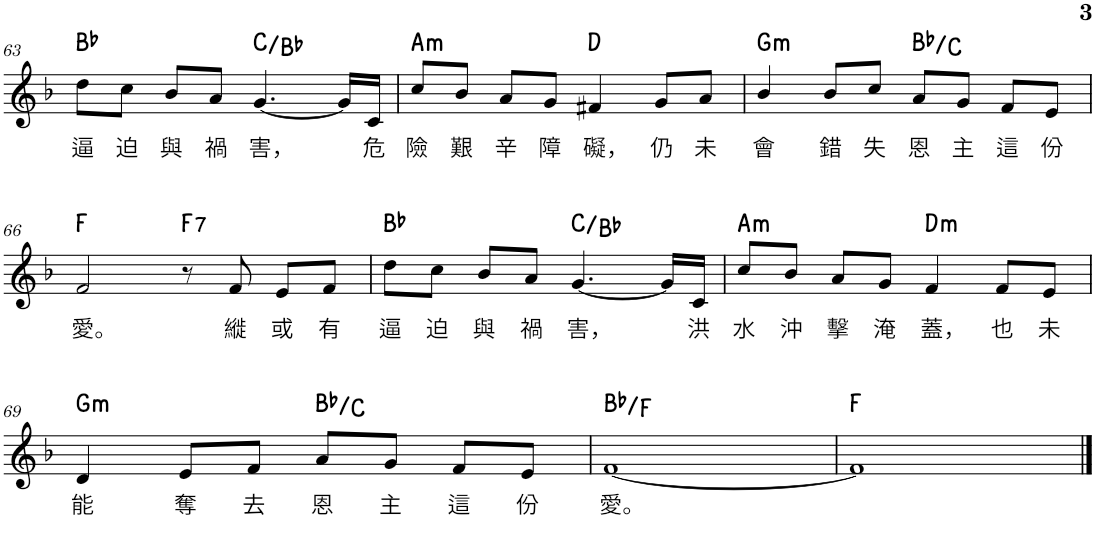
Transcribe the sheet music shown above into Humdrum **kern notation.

**kern	**text	**harte
*part1	*part1	*part1
*staff1	*staff1	*
*I"Piano	*	*
*I'Pno.	*	*
!!LO:PB:g=z
*clefG2	*	*
*k[b-]	*	*
*M4/4	*	*
=63	=63	=63
!	!LO:LY:b	!
8dd\L	逼	Bb:maj
!	!LO:LY:b	!
8cc\J	迫	.
!	!LO:LY:b	!
8b-/L	與	.
!	!LO:LY:b	!
8a/J	禍	.
!	!LO:LY:b	!
[4.g/	害，	C:maj/b7
16g/LL]	.	.
!	!LO:LY:b	!
16c/JJ	危	.
=64	=64	=64
!	!LO:LY:b	!LO:H:kt=m
8cc/L	險	A:min
!	!LO:LY:b	!
8b-/J	艱	.
!	!LO:LY:b	!
8a/L	辛	.
!	!LO:LY:b	!
8g/J	障	.
!	!LO:LY:b	!
4f#X/	礙，	D:maj
!	!LO:LY:b	!
8g/L	仍	.
!	!LO:LY:b	!
8a/J	未	.
=65	=65	=65
!	!LO:LY:b	!LO:H:kt=m
4b-/	會	G:min
!	!LO:LY:b	!
8b-/L	錯	.
!	!LO:LY:b	!
8cc/J	失	.
!	!LO:LY:b	!
8a/L	恩	Bb:maj/2
!	!LO:LY:b	!
8g/J	主	.
!	!LO:LY:b	!
8f/L	這	.
!	!LO:LY:b	!
8e/J	份	.
!!LO:LB:g=z
=66	=66	=66
!	!LO:LY:b	!
2f/	愛。	F:maj
!	!	!LO:H:kt=7
8r	.	F:7
!	!LO:LY:b	!
8f/	縰	.
!	!LO:LY:b	!
8e/L	或	.
!	!LO:LY:b	!
8f/J	有	.
=67	=67	=67
!	!LO:LY:b	!
8dd\L	逼	Bb:maj
!	!LO:LY:b	!
8cc\J	迫	.
!	!LO:LY:b	!
8b-/L	與	.
!	!LO:LY:b	!
8a/J	禍	.
!	!LO:LY:b	!
[4.g/	害，	C:maj/b7
16g/LL]	.	.
!	!LO:LY:b	!
16c/JJ	洪	.
=68	=68	=68
!	!LO:LY:b	!LO:H:kt=m
8cc/L	水	A:min
!	!LO:LY:b	!
8b-/J	沖	.
!	!LO:LY:b	!
8a/L	擊	.
!	!LO:LY:b	!
8g/J	淹	.
!	!LO:LY:b	!LO:H:kt=m
4f/	蓋，	D:min
!	!LO:LY:b	!
8f/L	也	.
!	!LO:LY:b	!
8e/J	未	.
!!LO:LB:g=z
=69	=69	=69
!	!LO:LY:b	!LO:H:kt=m
4d/	能	G:min
!	!LO:LY:b	!
8e/L	奪	.
!	!LO:LY:b	!
8f/J	去	.
!	!LO:LY:b	!
8a/L	恩	Bb:maj/2
!	!LO:LY:b	!
8g/J	主	.
!	!LO:LY:b	!
8f/L	這	.
!	!LO:LY:b	!
8e/J	份	.
=70	=70	=70
!	!LO:LY:b	!
[1f	愛。	Bb:maj/5
=71	=71	=71
1f]	.	F:maj
==	==	==
*-	*-	*-
